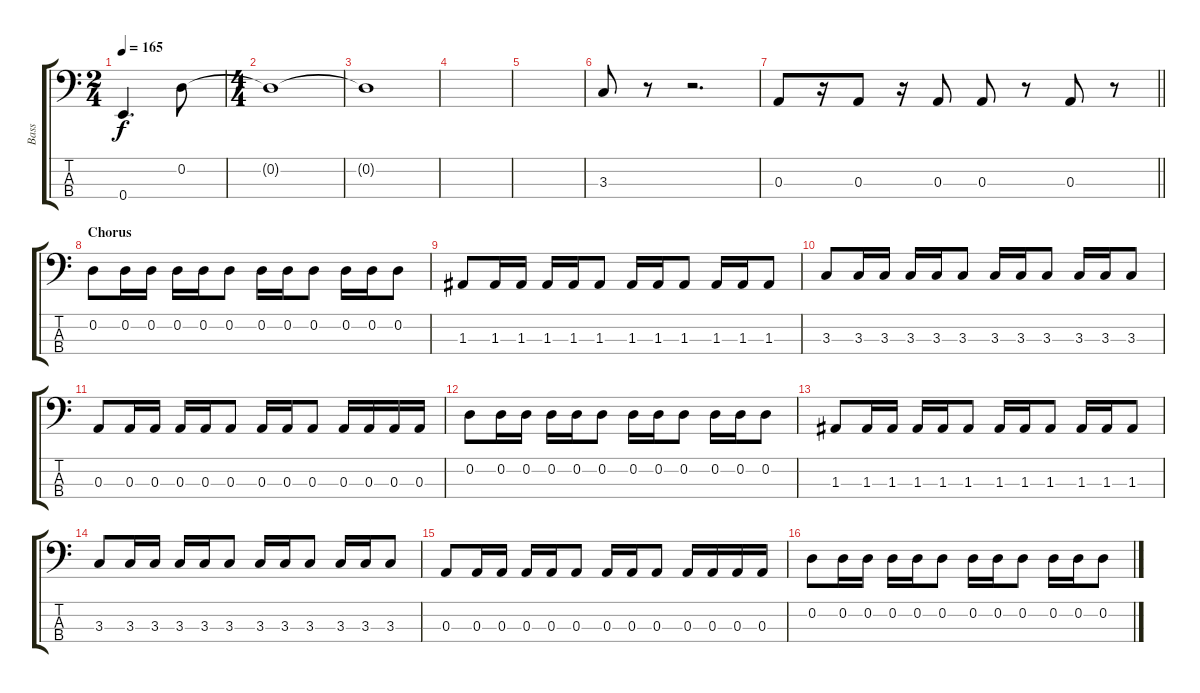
\track ("Bass" "Bass") {instrument electricbassfinger}
\staff {score tabs}
\tuning (G2 D2 A1 E1) {hide}
\ts (2 4)
\tempo 165
\clef f4
\ks c
0.4.4{d dy f} 0.2.8 |
\ts (4 4)
0.2{t}.1 |
0.2{t}.1 |
|
|
3.3.8 r.8 r.2{d} |
\barLineRight lightlight
0.3.8 r.16 0.3.8 r.16 0.3.8 0.3.8 r.8 0.3.8 r.8 |
\section ("" "Chorus")
0.2.8 0.2.16 0.2.16 0.2.16 0.2.16 0.2.8 0.2.16 0.2.16 0.2.8 0.2.16 0.2.16 0.2.8 |
1.3.8 1.3.16 1.3.16 1.3.16 1.3.16 1.3.8 1.3.16 1.3.16 1.3.8 1.3.16 1.3.16 1.3.8 |
3.3.8 3.3.16 3.3.16 3.3.16 3.3.16 3.3.8 3.3.16 3.3.16 3.3.8 3.3.16 3.3.16 3.3.8 |
0.3.8 0.3.16 0.3.16 0.3.16 0.3.16 0.3.8 0.3.16 0.3.16 0.3.8 0.3.16 0.3.16 0.3.16 0.3.16 |
0.2.8 0.2.16 0.2.16 0.2.16 0.2.16 0.2.8 0.2.16 0.2.16 0.2.8 0.2.16 0.2.16 0.2.8 |
1.3.8 1.3.16 1.3.16 1.3.16 1.3.16 1.3.8 1.3.16 1.3.16 1.3.8 1.3.16 1.3.16 1.3.8 |
3.3.8 3.3.16 3.3.16 3.3.16 3.3.16 3.3.8 3.3.16 3.3.16 3.3.8 3.3.16 3.3.16 3.3.8 |
0.3.8 0.3.16 0.3.16 0.3.16 0.3.16 0.3.8 0.3.16 0.3.16 0.3.8 0.3.16 0.3.16 0.3.16 0.3.16 |
0.2.8 0.2.16 0.2.16 0.2.16 0.2.16 0.2.8 0.2.16 0.2.16 0.2.8 0.2.16 0.2.16 0.2.8
